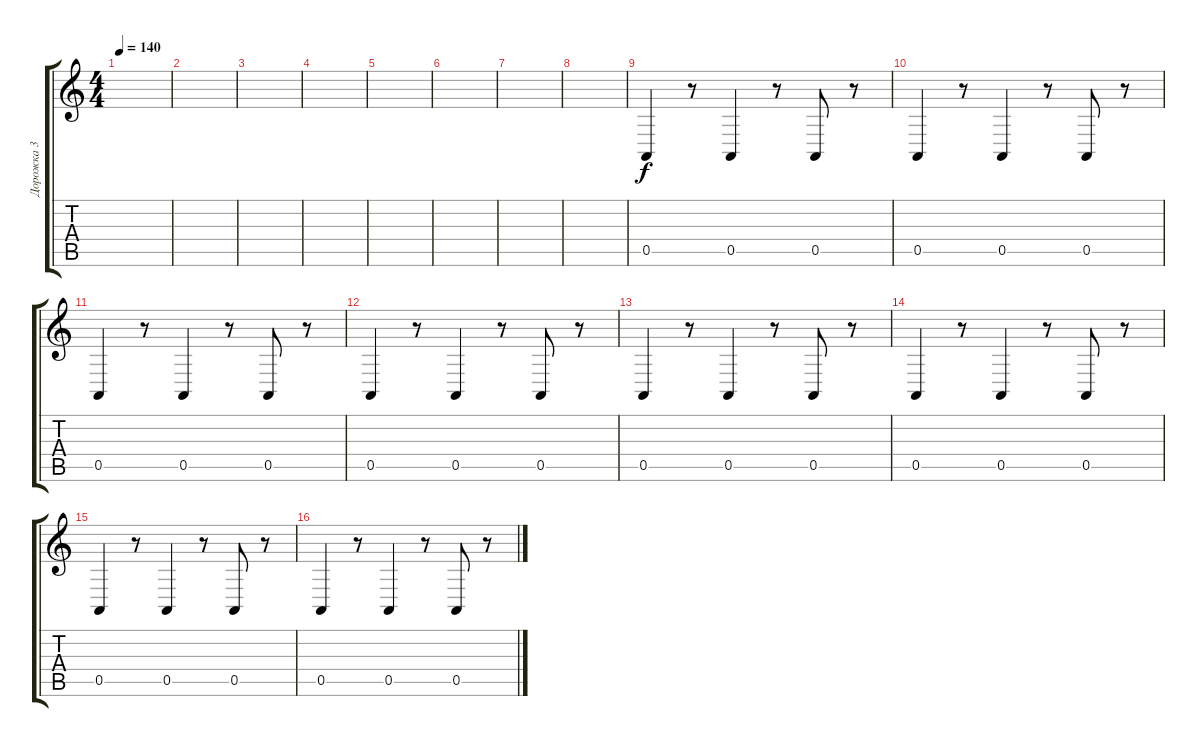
\track ("Дорожка 3" "Дорожка 3") {instrument lead1square}
\staff {score tabs}
\tuning (E4 B3 G3 D3 A2 E2) {hide}
\ts (4 4)
\tempo 140
\clef g2
\ks c
|
|
|
|
|
|
|
|
0.5.4 r.8 0.5.4 r.8 0.5.8 r.8 |
0.5.4 r.8 0.5.4 r.8 0.5.8 r.8 |
0.5.4 r.8 0.5.4 r.8 0.5.8 r.8 |
0.5.4 r.8 0.5.4 r.8 0.5.8 r.8 |
0.5.4 r.8 0.5.4 r.8 0.5.8 r.8 |
0.5.4 r.8 0.5.4 r.8 0.5.8 r.8 |
0.5.4 r.8 0.5.4 r.8 0.5.8 r.8 |
0.5.4 r.8 0.5.4 r.8 0.5.8 r.8
